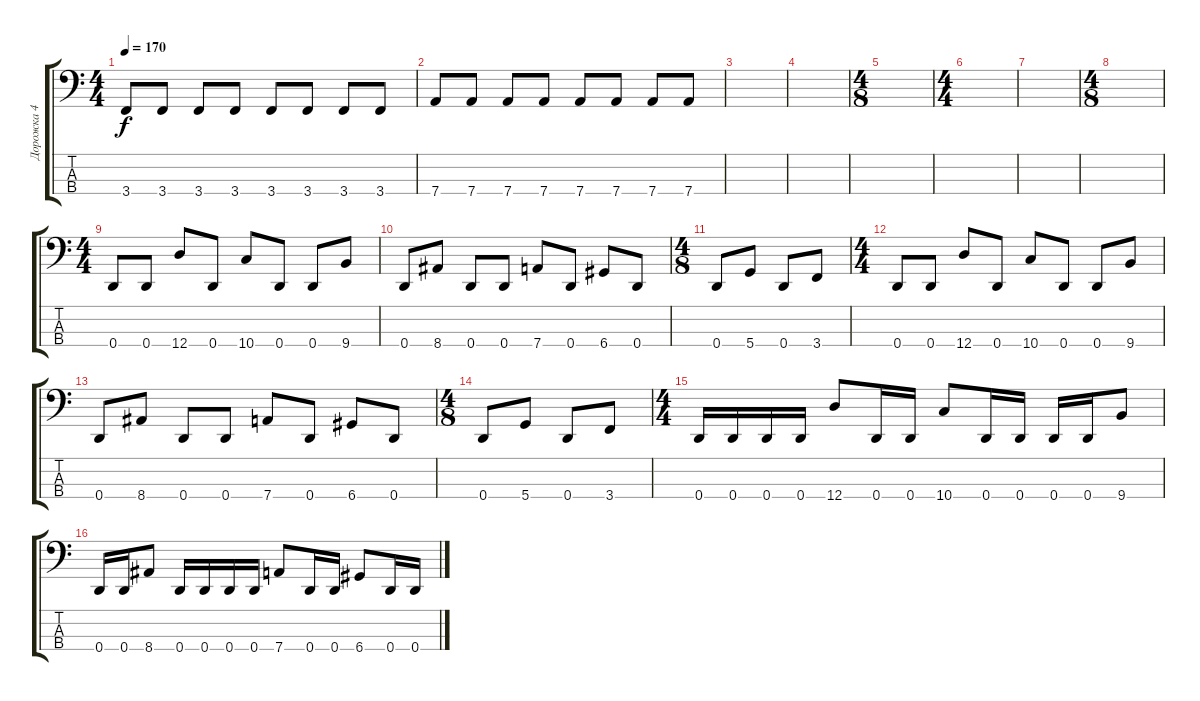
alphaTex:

\track ("Дорожка 4" "Дорожка 4") {instrument electricbassfinger}
\staff {score tabs}
\tuning (G2 D2 A1 D1) {hide}
\ts (4 4)
\tempo 170
\clef f4
\ks c
3.4.8{dy f} 3.4.8 3.4.8 3.4.8 3.4.8 3.4.8 3.4.8 3.4.8 |
7.4.8 7.4.8 7.4.8 7.4.8 7.4.8 7.4.8 7.4.8 7.4.8 |
|
|
\ts (4 8)
|
\ts (4 4)
|
|
\ts (4 8)
|
\ts (4 4)
0.4.8 0.4.8 12.4.8 0.4.8 10.4.8 0.4.8 0.4.8 9.4.8 |
0.4.8 8.4.8 0.4.8 0.4.8 7.4.8 0.4.8 6.4.8 0.4.8 |
\ts (4 8)
0.4.8 5.4.8 0.4.8 3.4.8 |
\ts (4 4)
0.4.8 0.4.8 12.4.8 0.4.8 10.4.8 0.4.8 0.4.8 9.4.8 |
0.4.8 8.4.8 0.4.8 0.4.8 7.4.8 0.4.8 6.4.8 0.4.8 |
\ts (4 8)
0.4.8 5.4.8 0.4.8 3.4.8 |
\ts (4 4)
0.4.16 0.4.16 0.4.16 0.4.16 12.4.8 0.4.16 0.4.16 10.4.8 0.4.16 0.4.16 0.4.16 0.4.16 9.4.8 |
0.4.16 0.4.16 8.4.8 0.4.16 0.4.16 0.4.16 0.4.16 7.4.8 0.4.16 0.4.16 6.4.8 0.4.16 0.4.16
